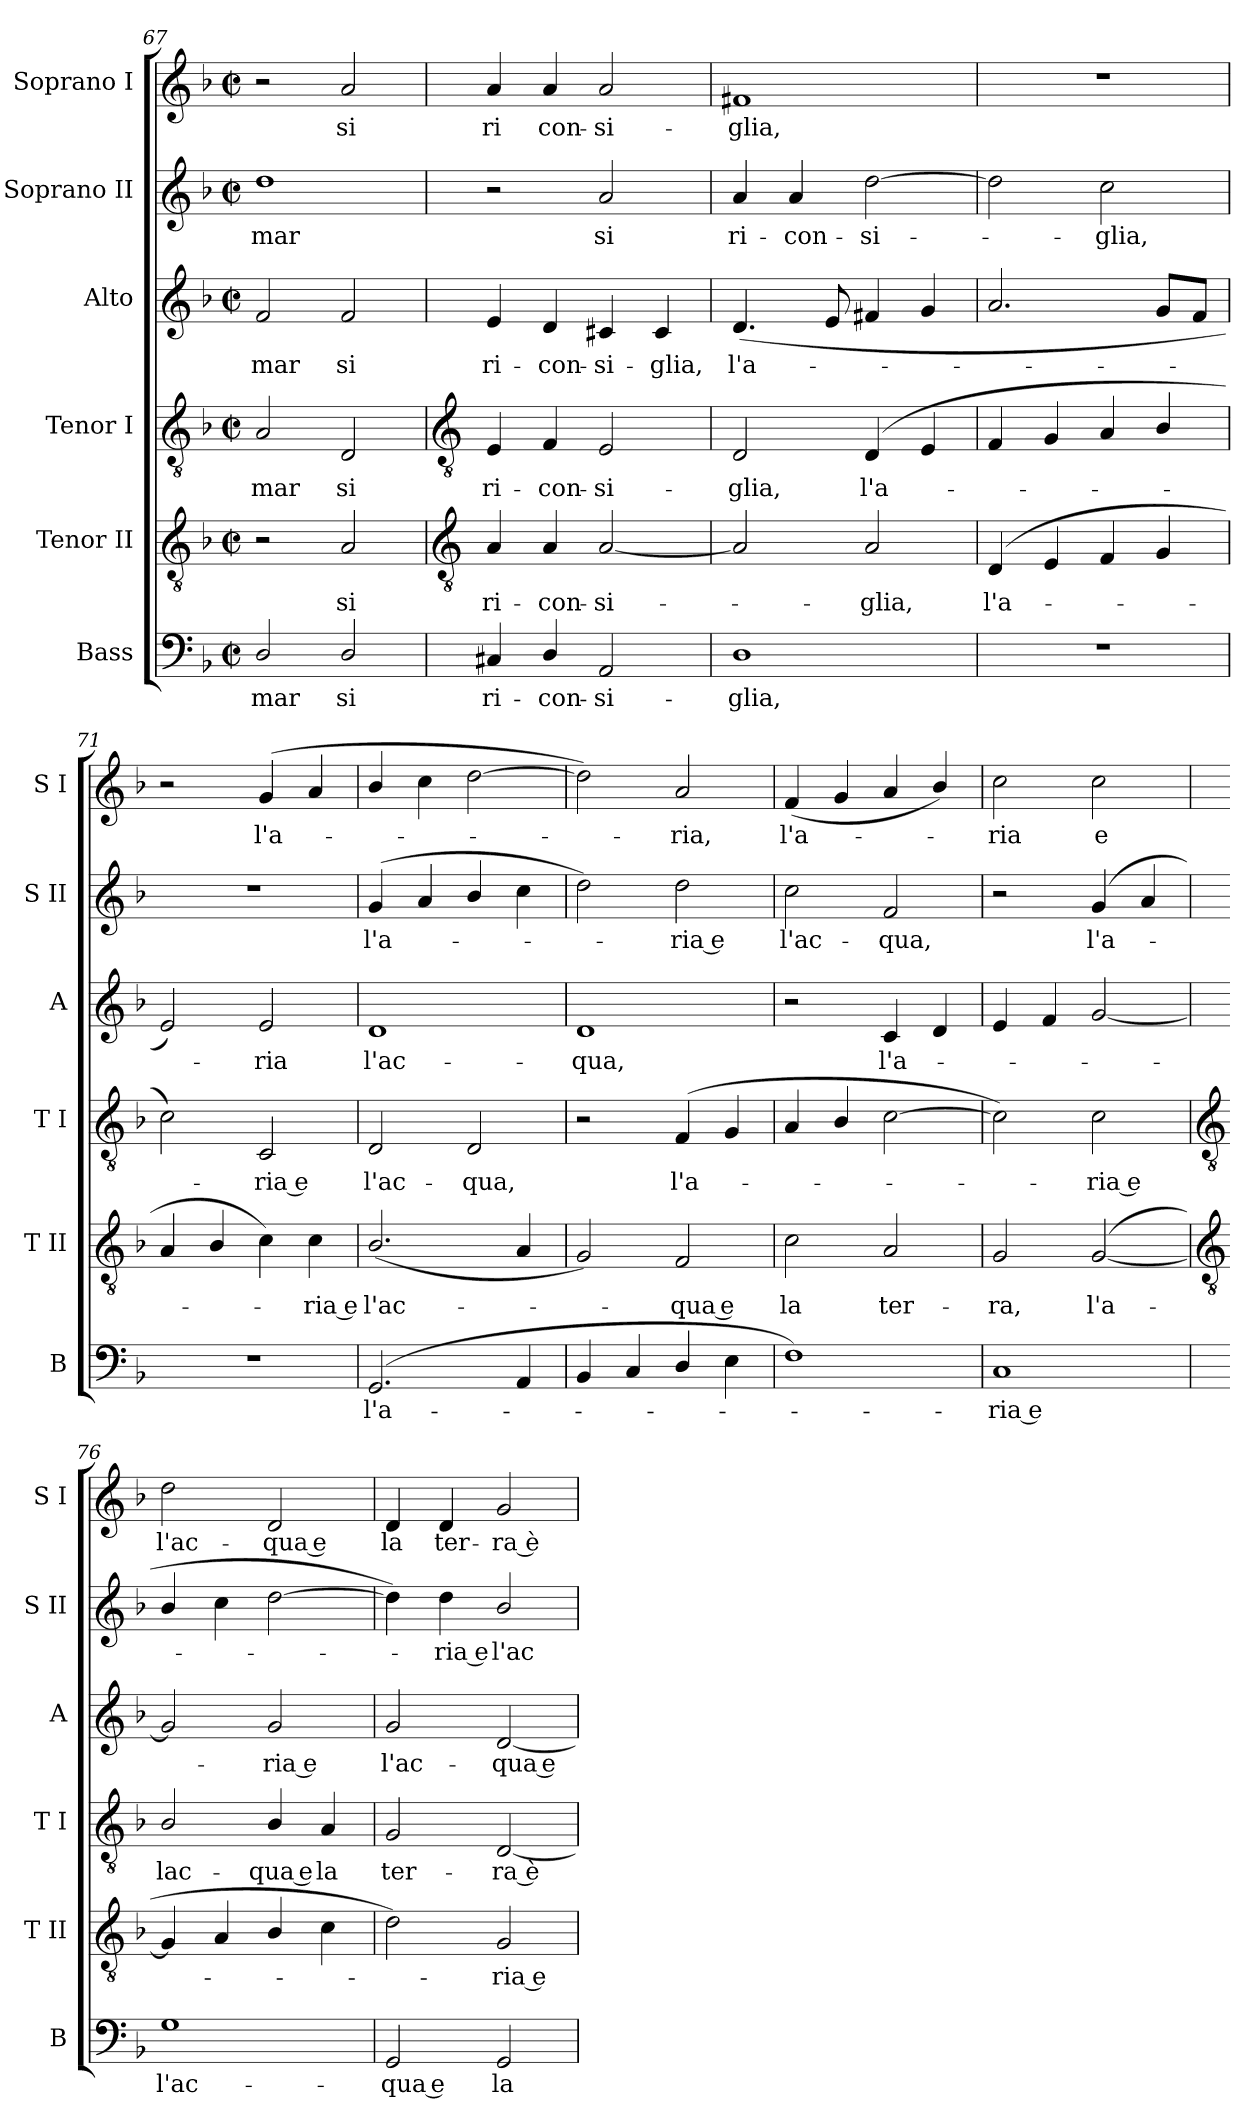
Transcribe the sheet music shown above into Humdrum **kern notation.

**kern	**text	**kern	**text	**kern	**text	**kern	**text	**kern	**text	**kern	**text
*part6	*part6	*part5	*part5	*part4	*part4	*part3	*part3	*part2	*part2	*part1	*part1
*staff6	*staff6	*staff5	*staff5	*staff4	*staff4	*staff3	*staff3	*staff2	*staff2	*staff1	*staff1
*I"Bass	*	*I"Tenor II	*	*I"Tenor I	*	*I"Alto	*	*I"Soprano II	*	*I"Soprano I	*
*I'B	*	*I'T II	*	*I'T I	*	*I'A	*	*I'S II	*	*I'S I	*
*clefF4	*	*clefGv2	*	*clefGv2	*	*clefG2	*	*clefG2	*	*clefG2	*
*k[b-]	*	*k[b-]	*	*k[b-]	*	*k[b-]	*	*k[b-]	*	*k[b-]	*
*F:	*	*F:	*	*F:	*	*F:	*	*F:	*	*F:	*
*M2/2	*	*M2/2	*	*M2/2	*	*M2/2	*	*M2/2	*	*M2/2	*
*met(c|)	*	*met(c|)	*	*met(c|)	*	*met(c|)	*	*met(c|)	*	*met(c|)	*
=67	=67	=67	=67	=67	=67	=67	=67	=67	=67	=67	=67
!	!LO:LY:b	!	!	!	!LO:LY:b	!	!LO:LY:b	!	!LO:LY:b	!	!
2D/	-mar	2r	.	2A	-mar	2f	-mar	1dd	-mar	2r	.
!	!LO:LY:b	!	!LO:LY:b	!	!LO:LY:b	!	!LO:LY:b	!	!	!	!LO:LY:b
2D/	si	2A	si	2D	si	2f	si	.	.	2a	si
!!LO:LB:g=z
=68	=68	=68	=68	=68	=68	=68	=68	=68	=68	=68	=68
*	*	*clefGv2	*	*clefGv2	*	*	*	*	*	*	*
!	!LO:LY:b	!	!LO:LY:b	!	!LO:LY:b	!	!LO:LY:b	!	!	!	!LO:LY:b
4C#X	ri-	4A	ri-	4E	ri-	4e	ri-	2r	.	4a	ri
!	!LO:LY:b	!	!LO:LY:b	!	!LO:LY:b	!	!LO:LY:b	!	!	!	!LO:LY:b
4D/	-con-	4A	-con-	4F	-con-	4d	-con-	.	.	4a	con-
!	!LO:LY:b	!	!LO:LY:b	!	!LO:LY:b	!	!LO:LY:b	!	!LO:LY:b	!	!LO:LY:b
2AA	-si-	[2A	-si-	2E	-si-	4c#X	-si-	2a	si	2a	-si-
!	!	!	!	!	!	!	!LO:LY:b	!	!	!	!
.	.	.	.	.	.	4c#	-glia,	.	.	.	.
=69	=69	=69	=69	=69	=69	=69	=69	=69	=69	=69	=69
!	!LO:LY:b	!	!	!	!LO:LY:b	!	!LO:LY:b	!	!LO:LY:b	!	!LO:LY:b
1D	-glia,	2A]	.	2D	-glia,	(<4.d	l'a-	4a	ri-	1f#X	-glia,
!	!	!	!	!	!	!	!	!	!LO:LY:b	!	!
.	.	.	.	.	.	.	.	4a	-con-	.	.
.	.	.	.	.	.	8e	.	.	.	.	.
!	!	!	!LO:LY:b	!	!LO:LY:b	!	!	!	!LO:LY:b	!	!
.	.	2A	glia,	(<4D	l'a-	4f#X	.	[2dd	-si-	.	.
.	.	.	.	4E	.	4g	.	.	.	.	.
=70	=70	=70	=70	=70	=70	=70	=70	=70	=70	=70	=70
!	!	!	!LO:LY:b	!	!	!	!	!	!	!	!
1r	.	(<4D	l'a-	4F	.	2.a	.	2dd]	.	1r	.
.	.	4E	.	4G	.	.	.	.	.	.	.
!	!	!	!	!	!	!	!	!	!LO:LY:b	!	!
.	.	4F	.	4A	.	.	.	2cc	glia,	.	.
.	.	4G	.	4B-/	.	8gL	.	.	.	.	.
.	.	.	.	.	.	8fJ	.	.	.	.	.
=71	=71	=71	=71	=71	=71	=71	=71	=71	=71	=71	=71
1r	.	4A	.	2c)	.	2e)	.	1r	.	2r	.
.	.	4B-/	.	.	.	.	.	.	.	.	.
!	!	!	!	!	!LO:LY:b	!	!LO:LY:b	!	!	!	!LO:LY:b
.	.	4c)	.	2C	ria e	2e	ria	.	.	(<4g	l'a-
!	!	!	!LO:LY:b	!	!	!	!	!	!	!	!
.	.	4c	ria e	.	.	.	.	.	.	4a	.
=72	=72	=72	=72	=72	=72	=72	=72	=72	=72	=72	=72
!	!LO:LY:b	!	!LO:LY:b	!	!LO:LY:b	!	!LO:LY:b	!	!LO:LY:b	!	!
(>2.GG	l'a-	(<2.B-/	l'ac-	2D	l'ac-	1d	l'ac-	(<4g	l'a-	4b-/	.
.	.	.	.	.	.	.	.	4a	.	4cc	.
!	!	!	!	!	!LO:LY:b	!	!	!	!	!	!
.	.	.	.	2D	-qua,	.	.	4b-/	.	[2dd	.
4AA	.	4A	.	.	.	.	.	4cc	.	.	.
=73	=73	=73	=73	=73	=73	=73	=73	=73	=73	=73	=73
!	!	!	!	!	!	!	!LO:LY:b	!	!	!	!
4BB-	.	2G)	.	2r	.	1d	-qua,	2dd)	.	2dd])	.
4C	.	.	.	.	.	.	.	.	.	.	.
!	!	!	!LO:LY:b	!	!LO:LY:b	!	!	!	!LO:LY:b	!	!LO:LY:b
4D/	.	2F	qua e	(<4F	l'a-	.	.	2dd	ria e	2a	ria,
4E	.	.	.	4G	.	.	.	.	.	.	.
=74	=74	=74	=74	=74	=74	=74	=74	=74	=74	=74	=74
!	!	!	!LO:LY:b	!	!	!	!	!	!LO:LY:b	!	!LO:LY:b
1F)	.	2c	la	4A	.	2r	.	2cc	l'ac-	(<4f	l'a-
.	.	.	.	4B-/	.	.	.	.	.	4g	.
!	!	!	!LO:LY:b	!	!	!	!LO:LY:b	!	!LO:LY:b	!	!
.	.	2A	ter-	[2c	.	4c	l'a-	2f	-qua,	4a	.
.	.	.	.	.	.	4d	.	.	.	4b-/)	.
=75	=75	=75	=75	=75	=75	=75	=75	=75	=75	=75	=75
!	!LO:LY:b	!	!LO:LY:b	!	!	!	!	!	!	!	!LO:LY:b
1C	ria e	2G	-ra,	2c])	.	4e	.	2r	.	2cc	ria
.	.	.	.	.	.	4f	.	.	.	.	.
!	!	!	!LO:LY:b	!	!LO:LY:b	!	!	!	!LO:LY:b	!	!LO:LY:b
.	.	(<[2G	l'a-	2c	ria e	[2g	.	(>4g	l'a-	2cc	e
.	.	.	.	.	.	.	.	4a	.	.	.
!!LO:LB:g=z
=76	=76	=76	=76	=76	=76	=76	=76	=76	=76	=76	=76
*	*	*clefGv2	*	*clefGv2	*	*	*	*	*	*	*
!	!LO:LY:b	!	!	!	!LO:LY:b	!	!	!	!	!	!LO:LY:b
1G	l'ac-	4G]	.	2B-/	lac-	2g]	.	4b-/	.	2dd	l'ac-
.	.	4A	.	.	.	.	.	4cc	.	.	.
!	!	!	!	!	!LO:LY:b	!	!LO:LY:b	!	!	!	!LO:LY:b
.	.	4B-/	.	4B-/	-qua e	2g	ria e	[2dd	.	2d	-qua e
!	!	!	!	!	!LO:LY:b	!	!	!	!	!	!
.	.	4c	.	4A	la	.	.	.	.	.	.
=77	=77	=77	=77	=77	=77	=77	=77	=77	=77	=77	=77
!	!LO:LY:b	!	!	!	!LO:LY:b	!	!LO:LY:b	!	!	!	!LO:LY:b
2GG	-qua e	2d)	.	2G	ter-	2g	l'ac-	4dd])	.	4d	la
!	!	!	!	!	!	!	!	!	!LO:LY:b	!	!LO:LY:b
.	.	.	.	.	.	.	.	4dd	ria e	4d	ter-
!	!LO:LY:b	!	!LO:LY:b	!	!LO:LY:b	!	!LO:LY:b	!	!LO:LY:b	!	!LO:LY:b
2GG	la	2G	ria e	[2D	-ra è	[2d	-qua e	2b-/	l'ac-	2g	-ra è
=	=	=	=	=	=	=	=	=	=	=	=
*-	*-	*-	*-	*-	*-	*-	*-	*-	*-	*-	*-
